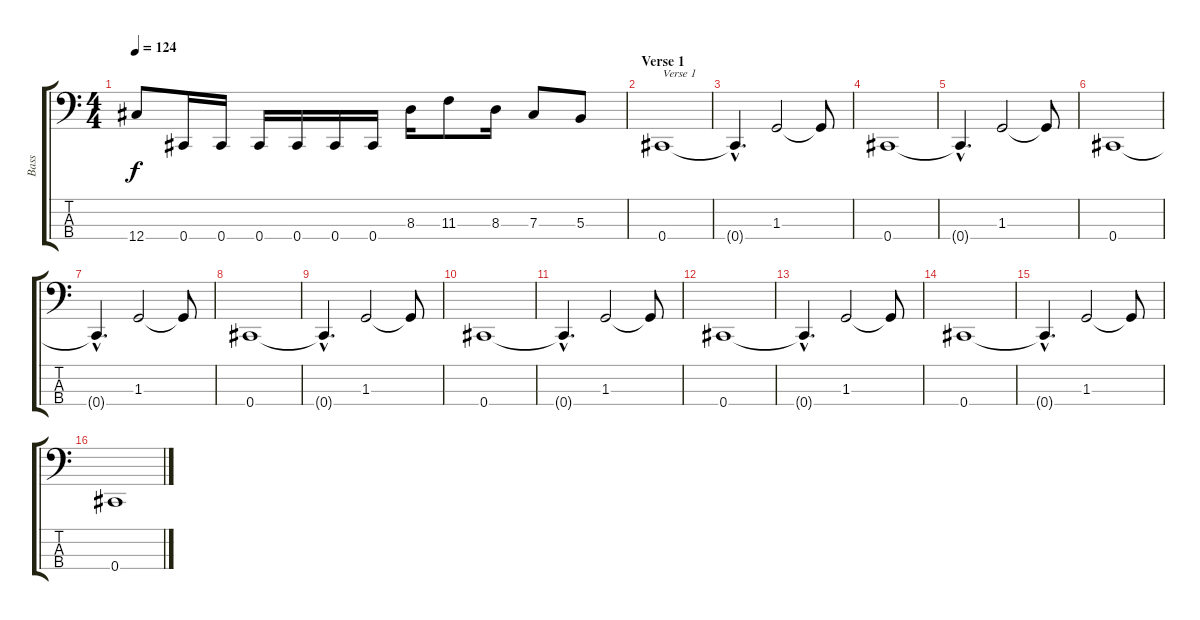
\track ("Bass" "Bass") {instrument electricbasspick}
\staff {score tabs}
\tuning (E2 B1 Gb1 Db1) {hide}
\ts (4 4)
\tempo 124
\clef f4
\ks c
12.4{t}.8{dy f} 0.4.16 0.4.16 0.4.16 0.4.16 0.4.16 0.4.16 8.3.16 11.3.8 8.3.16 7.3.8 5.3.8 |
\section ("" "Verse 1")
0.4.1{txt "Verse 1"} |
0.4{hac t}.4{d} 1.3.2 1.3{t}.8 |
0.4.1 |
0.4{hac t}.4{d} 1.3.2 1.3{t}.8 |
0.4.1 |
0.4{hac t}.4{d} 1.3.2 1.3{t}.8 |
0.4.1 |
0.4{hac t}.4{d} 1.3.2 1.3{t}.8 |
0.4.1 |
0.4{hac t}.4{d} 1.3.2 1.3{t}.8 |
0.4.1 |
0.4{hac t}.4{d} 1.3.2 1.3{t}.8 |
0.4.1 |
0.4{hac t}.4{d} 1.3.2 1.3{t}.8 |
0.4.1
